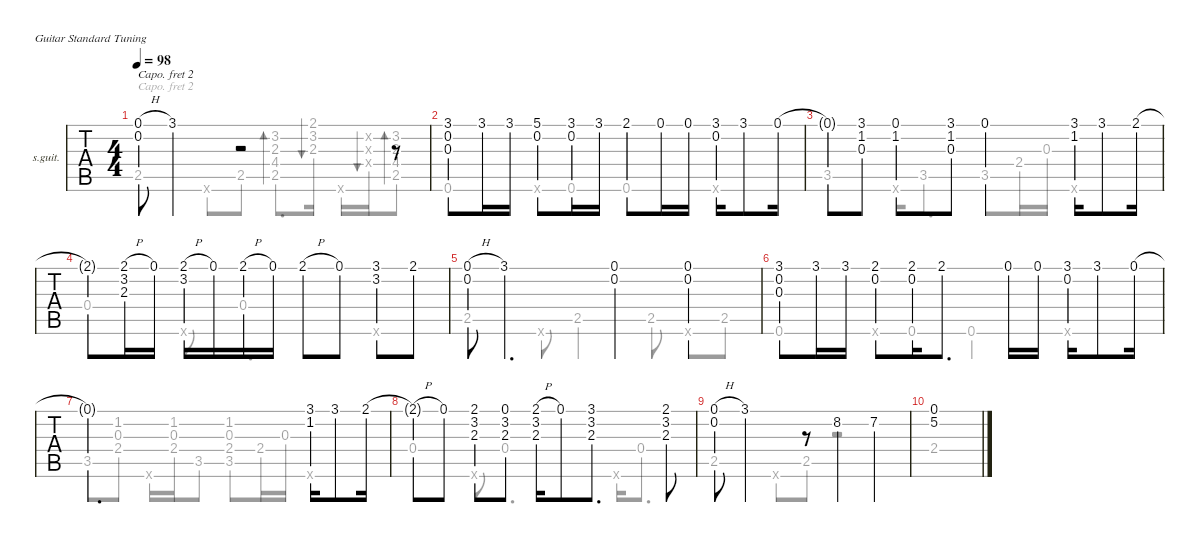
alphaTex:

\defaultSystemsLayout 4
\hideDynamics
\bracketExtendMode nobrackets
\firstSystemTrackNameOrientation horizontal
\otherSystemsTrackNameOrientation horizontal
\track ("Guitar" "s.guit.") {instrument acousticguitarsteel}
\staff {tabs}
\capo 2
\tuning (E4 B3 G3 D3 A2 E2)
\voice
\ts (4 4)
\tempo 98
\clef g2
\ks eminor
(0.1{h acc #} 0.2{acc #}).8{dy f} 3.1{acc forcenatural}.4 r.2 r.8 |
(3.1{ac st acc forcenatural} 0.2{acc #} 0.3{acc forcenatural}).8 3.1{acc forcenatural}.16 3.1{acc forcenatural}.16 (5.1{ac st acc forcenatural} 0.2{acc #}).8 (3.1{acc forcenatural} 0.2{acc #}).16 3.1{acc forcenatural}.16 2.1{acc #}.8 0.1{acc #}.16 0.1{acc #}.16 (3.1{acc forcenatural} 0.2{acc #}).16 3.1{acc forcenatural}.8 0.1{acc #}.16 |
0.1{t acc #}.8 (3.1{acc forcenatural} 1.2{acc forcenatural} 0.3{acc forcenatural}).8 (0.1{acc #} 1.2{acc forcenatural}).8 (3.1{acc forcenatural} 1.2{acc forcenatural} 0.3{acc forcenatural}).8 0.1{acc #}.4 (3.1{acc forcenatural} 1.2{acc forcenatural}).16 3.1{acc forcenatural}.8 2.1{acc #}.16 |
2.1{t acc #}.8 (2.1{h acc #} 3.2{acc forcenatural} 2.3{acc forcenatural}).16 0.1{acc #}.16 (2.1{h acc #} 3.2{acc forcenatural}).16 0.1{acc #}.16 2.1{h acc #}.16 0.1{acc #}.16 2.1{h acc #}.8 0.1{acc #}.8 (3.1{acc forcenatural} 3.2{acc forcenatural}).8 2.1{acc #}.8 |
(0.1{h acc #} 0.2{acc #}).8 3.1{acc forcenatural}.4{d} (0.1{ac st acc #} 0.2{ac st acc #}).4{dy mf} (0.1{acc #} 0.2{acc #}).4{dy f} |
(3.1{ac st acc forcenatural} 0.2{acc #} 0.3{acc forcenatural}).8 3.1{acc forcenatural}.16 3.1{acc forcenatural}.16 (2.1{ac st acc #} 0.2{acc #}).8 (2.1{acc #} 0.2{acc #}).16 2.1{acc #}.8{d} 0.1{acc #}.16 0.1{acc #}.16 (3.1{acc forcenatural} 0.2{acc #}).16 3.1{acc forcenatural}.8 0.1{acc #}.16 |
0.1{t acc #}.2{d} (3.1{acc forcenatural} 1.2{acc forcenatural}).16 3.1{acc forcenatural}.8 2.1{acc #}.16 |
2.1{h t acc #}.8 0.1{acc #}.8 (2.1{ac st acc #} 3.2{ac st acc forcenatural} 2.3{ac st acc forcenatural}).8{dy mf} (0.1{acc #} 3.2{acc forcenatural} 2.3{acc forcenatural}).8{dy f} (2.1{h acc #} 3.2{acc forcenatural} 2.3{acc forcenatural}).16 0.1{acc #}.8 (3.1{acc forcenatural} 3.2{acc forcenatural} 2.3{acc forcenatural}).8{d} (2.1{acc #} 3.2{acc forcenatural} 2.3{acc forcenatural}).8 |
(0.1{h acc #} 0.2{acc #}).8 3.1{acc forcenatural}.4 r.8 8.2{ac st acc forcenatural}.4{dy mp} 7.2{ac st acc #}.4 |
(0.1{acc #} 5.2{acc #}).1{dy mf}
\voice
\clef g2
\ottava regular
\simile none
\ks eminor
2.5{acc #}.4{dy f} 0.6{x acc #}.8 2.5{acc #}.8 (3.2{acc forcenatural} 2.3{acc forcenatural} 4.4{acc #} 2.5{acc #}).8{d bd 30} (2.1{acc #} 3.2{acc forcenatural} 2.3{acc forcenatural}).16{bu 30} 0.6{x acc #}.16 (0.2{x acc #} 0.3{x acc forcenatural} 0.4{x acc forcenatural}).16{bu 30} (3.2{acc forcenatural} 2.3{acc forcenatural} 4.4{acc #} 2.5{acc #}).8{bd 30} |
0.6{acc #}.4 0.6{x acc #}.8 0.6{acc #}.8 0.6{acc #}.4 0.6{x acc #}.4 |
3.5{acc forcenatural}.4 0.6{x acc #}.16 3.5{acc forcenatural}.8{d} 3.5{acc forcenatural}.8 2.4{acc #}.16 0.3{acc forcenatural}.16 0.6{x acc #}.4 |
0.4{acc forcenatural}.4 0.6{x acc #}.8 0.4{acc forcenatural}.4{d} 0.6{x acc #}.4 |
2.5{acc #}.4 0.6{x acc #}.8 2.5{acc #}.4 2.5{acc #}.8 0.6{x acc #}.8 2.5{acc #}.8 |
0.6{acc #}.4 0.6{x acc #}.8 0.6{acc #}.8 0.6{acc #}.4 0.6{x acc #}.4 |
3.5{acc forcenatural}.8 (1.2{ac st acc forcenatural} 0.3{ac st acc forcenatural} 2.4{ac st acc #}).8{dy mf} 0.6{x acc #}.16{dy f} (1.2{acc forcenatural} 0.3{acc forcenatural} 2.4{acc #}).16 3.5{acc forcenatural}.8 (1.2{acc forcenatural} 0.3{acc forcenatural} 2.4{acc #} 3.5{acc forcenatural}).8 2.4{acc #}.16 0.3{acc forcenatural}.16 0.6{x acc #}.4 |
0.4{acc forcenatural}.4 0.6{x acc #}.8 0.4{acc forcenatural}.4{d} 0.6{x acc #}.16 0.4{acc forcenatural}.8{d} |
2.5{acc #}.4 0.6{x acc #}.8 2.5{acc #}.8 r.2 |
2.4{acc #}.1{dy mf}
